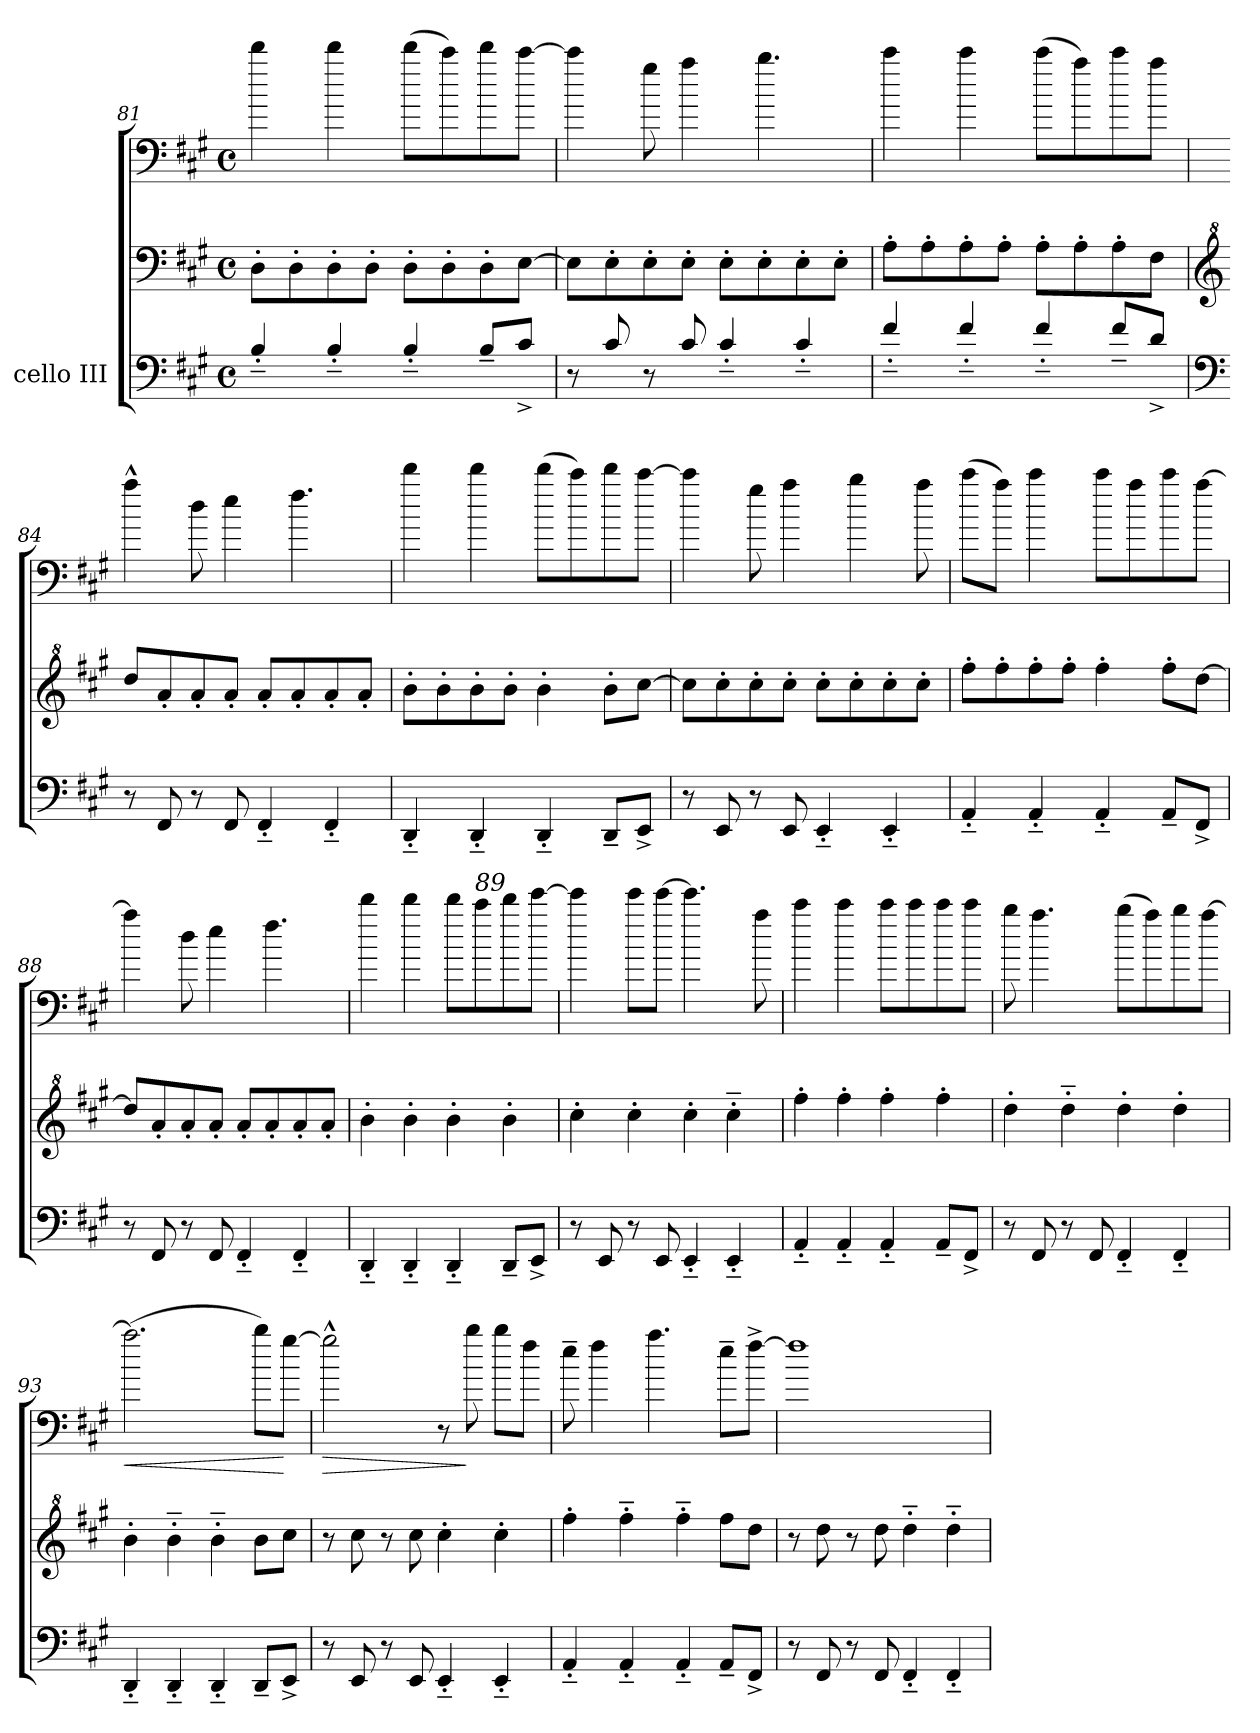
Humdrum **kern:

**kern	**kern	**kern	**dynam
*part1	*part1	*part1	*part1
*staff3	*staff2	*staff1	*staff1/2/3
*I"cello III	*	*	*
*clefF4	*clefF4	*clefF4	*
*k[f#c#g#]	*k[f#c#g#]	*k[f#c#g#]	*
*M4/4	*M4/4	*M4/4	*
*met(c)	*met(c)	*met(c)	*
=81	=81	=81	=81
4B'~/	8D'\L	4ddd\	.
.	8D'\	.	.
4B'~/	8D'\	4ddd\	.
.	8D'\J	.	.
4B'~/	8D'\L	(>8ddd\L	.
.	8D'\	8ccc#\)	.
8B~/L	8D'\	8ddd\	.
8c#^/J	[8E\J	[8ccc#\J	.
=82	=82	=82	=82
8r	8E\L]	4ccc#\]	.
8c#/	8E'\	.	.
8r	8E'\	8gg#\	.
8c#/	8E'\J	4aa\	.
4c#'~/	8E'\L	.	.
.	8E'\	4.bb\	.
4c#'~/	8E'\	.	.
.	8E'\J	.	.
!!LO:LB:g=z
=83	=83	=83	=83
4f#'~/	8A'\L	4ccc#\	.
.	8A'\	.	.
4f#'~/	8A'\	4ccc#\	.
.	8A'\J	.	.
4f#'~/	8A'\L	(>8ccc#\L	.
.	8A'\	8aa\)	.
8f#~/L	8A'\	8ccc#\	.
8d^/J	8F#\J	8aa\J	.
!!LO:PB:g=z
=84	=84	=84	=84
*clefF4	*clefG^2	*	*
8r	8ddd/L	4aa^^\	.
8FF#/	8aa'/	.	.
8r	8aa'/	8dd\	.
8FF#/	8aa'/J	4ee\	.
4FF#'~/	8aa'/L	.	.
.	8aa'/	4.ff#\	.
4FF#'~/	8aa'/	.	.
.	8aa'/J	.	.
=85	=85	=85	=85
4DD'~/	8bb'\L	4ddd\	.
.	8bb'\	.	.
4DD'~/	8bb'\	4ddd\	.
.	8bb'\J	.	.
4DD'~/	4bb'\	(>8ddd\L	.
.	.	8ccc#\)	.
8DD~/L	8bb'\L	8ddd\	.
8EE^/J	[8ccc#\J	[8ccc#\J	.
=86	=86	=86	=86
8r	8ccc#\L]	4ccc#\]	.
8EE/	8ccc#'\	.	.
8r	8ccc#'\	8gg#\	.
8EE/	8ccc#'\J	4aa\	.
4EE'~/	8ccc#'\L	.	.
.	8ccc#'\	4bb\	.
4EE'~/	8ccc#'\	.	.
.	8ccc#'\J	8aa\	.
=87	=87	=87	=87
4AA'~/	8fff#'\L	(>8ccc#\L	.
.	8fff#'\	8aa\J)	.
4AA'~/	8fff#'\	4ccc#\	.
.	8fff#'\J	.	.
4AA'~/	4fff#'\	8ccc#\L	.
.	.	8aa\	.
8AA~/L	8fff#'\L	8ccc#\	.
8FF#^/J	[8ddd\J	[8aa\J	.
!!LO:LB:g=z
=88	=88	=88	=88
8r	8ddd/L]	4aa\]	.
8FF#/	8aa'/	.	.
8r	8aa'/	8dd\	.
8FF#/	8aa'/J	4ee\	.
4FF#'~/	8aa'/L	.	.
.	8aa'/	4.ff#\	.
4FF#'~/	8aa'/	.	.
.	8aa'/J	.	.
!!LO:LB:g=z
=89	=89	=89	=89
4DD'~/	4bb'\	4ddd\	.
4DD'~/	4bb'\	4ddd\	.
4DD'~/	4bb'\	8ddd\L	.
!	!	!LO:TX:a:i:t=89	!
.	.	8ccc#\	.
8DD~/L	4bb'\	8ddd\	.
8EE^/J	.	[8eee\J	.
=90	=90	=90	=90
8r	4ccc#'\	4eee\]	.
8EE/	.	.	.
8r	4ccc#'\	8eee\L	.
8EE/	.	[8eee\J	.
4EE'~/	4ccc#'\	4.eee\]	.
4EE'~/	4ccc#'~\	.	.
.	.	8aa\	.
=91	=91	=91	=91
4AA'~/	4fff#'\	4ccc#\	.
4AA'~/	4fff#'\	4ccc#\	.
4AA'~/	4fff#'\	8ccc#\L	.
.	.	8ccc#\	.
8AA~/L	4fff#'\	8ccc#\	.
8FF#^/J	.	8ccc#\J	.
=92	=92	=92	=92
8r	4ddd'\	8bb\	.
8FF#/	.	4.aa\	.
8r	4ddd'~\	.	.
8FF#/	.	.	.
4FF#'~/	4ddd'\	(>8bb\L	.
.	.	8aa\)	.
4FF#'~/	4ddd'\	8bb\	.
.	.	[8aa\J	.
!!LO:LB:g=z
=93	=93	=93	=93
!	!	!	!LO:HP:b
4DD'~/	4bb'\	(>2.aa\]	<
4DD'~/	4bb'~\	.	.
4DD'~/	4bb'~\	.	.
8DD~/L	8bb\L	8bb\L)	.
8EE^/J	8ccc#\J	[8gg#\J	[
!!LO:PB:g=z
=94	=94	=94	=94
!	!	!	!LO:HP:b
8r	8r	2gg#^^\]	>
8EE/	8ccc#\	.	.
8r	8r	.	.
8EE/	8ccc#\	.	.
4EE'~/	4ccc#'\	8r	.
.	.	8bb\	]
4EE'~/	4ccc#'\	8bb\L	.
.	.	8ff#\J	.
=95	=95	=95	=95
4AA'~/	4fff#'\	8ee~\	.
.	.	4ff#\	.
4AA'~/	4fff#'~\	.	.
.	.	4.aa\	.
4AA'~/	4fff#'~\	.	.
8AA~/L	8fff#\L	8ee~\L	.
8FF#^/J	8ddd\J	[8ff#^\J	.
=96	=96	=96	=96
8r	8r	1ff#]	.
8FF#/	8ddd\	.	.
8r	8r	.	.
8FF#/	8ddd\	.	.
4FF#'~/	4ddd'~\	.	.
4FF#'~/	4ddd'~\	.	.
=	=	=	=
*-	*-	*-	*-
